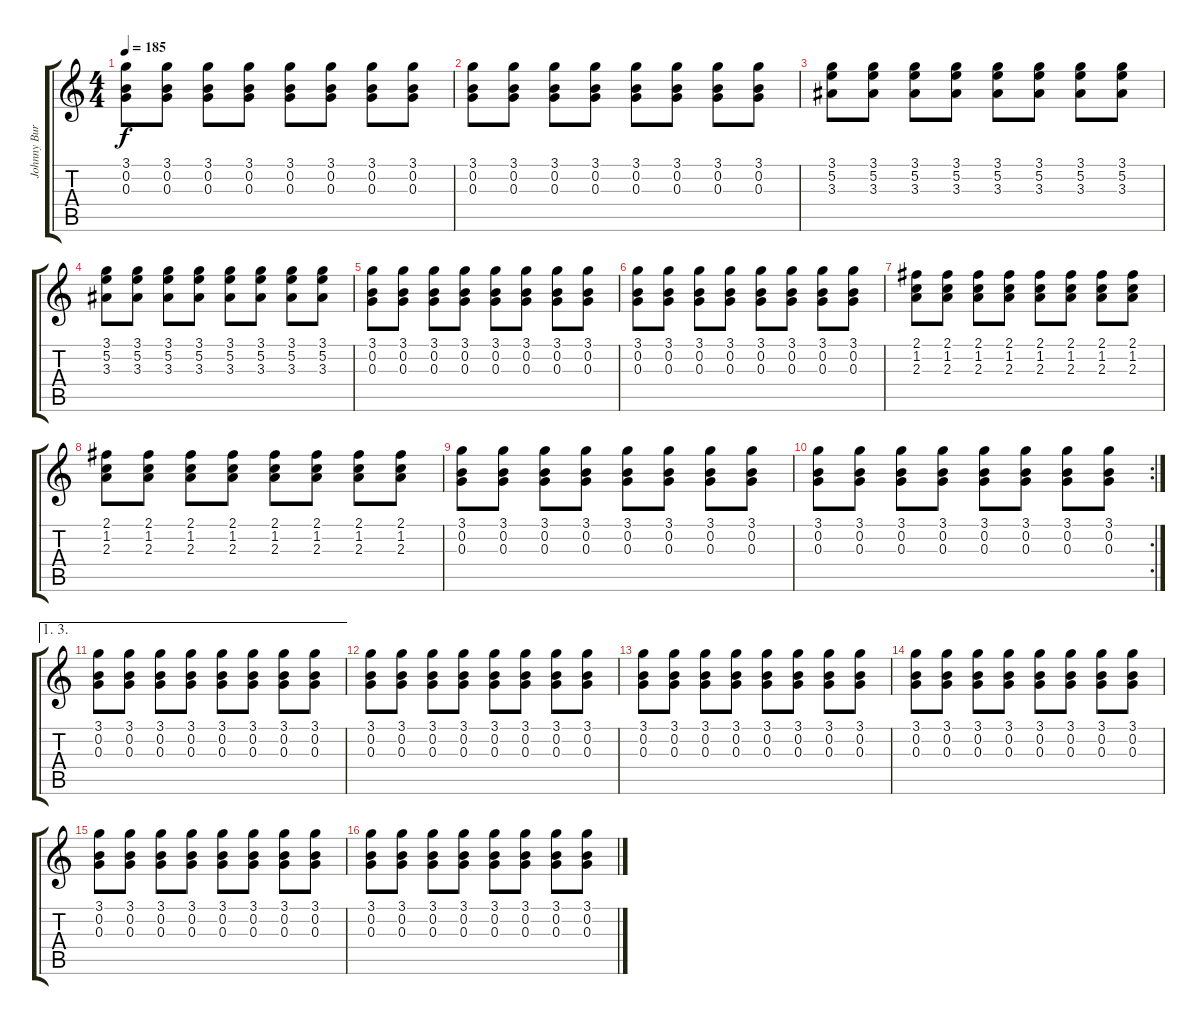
\track ("Johnny Burnette" "Johnny Bur") {instrument acousticguitarsteel}
\staff {score tabs}
\tuning (E4 B3 G3 D3 A2 E2) {hide}
\ts (4 4)
\tempo 185
\clef g2
\ks c
(3.1 0.2 0.3).8{dy f} (3.1 0.2 0.3).8 (3.1 0.2 0.3).8 (3.1 0.2 0.3).8 (3.1 0.2 0.3).8 (3.1 0.2 0.3).8 (3.1 0.2 0.3).8 (3.1 0.2 0.3).8 |
(3.1 0.2 0.3).8 (3.1 0.2 0.3).8 (3.1 0.2 0.3).8 (3.1 0.2 0.3).8 (3.1 0.2 0.3).8 (3.1 0.2 0.3).8 (3.1 0.2 0.3).8 (3.1 0.2 0.3).8 |
(3.1 5.2 3.3).8 (3.1 5.2 3.3).8 (3.1 5.2 3.3).8 (3.1 5.2 3.3).8 (3.1 5.2 3.3).8 (3.1 5.2 3.3).8 (3.1 5.2 3.3).8 (3.1 5.2 3.3).8 |
(3.1 5.2 3.3).8 (3.1 5.2 3.3).8 (3.1 5.2 3.3).8 (3.1 5.2 3.3).8 (3.1 5.2 3.3).8 (3.1 5.2 3.3).8 (3.1 5.2 3.3).8 (3.1 5.2 3.3).8 |
(3.1 0.2 0.3).8 (3.1 0.2 0.3).8 (3.1 0.2 0.3).8 (3.1 0.2 0.3).8 (3.1 0.2 0.3).8 (3.1 0.2 0.3).8 (3.1 0.2 0.3).8 (3.1 0.2 0.3).8 |
(3.1 0.2 0.3).8 (3.1 0.2 0.3).8 (3.1 0.2 0.3).8 (3.1 0.2 0.3).8 (3.1 0.2 0.3).8 (3.1 0.2 0.3).8 (3.1 0.2 0.3).8 (3.1 0.2 0.3).8 |
(2.1 1.2 2.3).8 (2.1 1.2 2.3).8 (2.1 1.2 2.3).8 (2.1 1.2 2.3).8 (2.1 1.2 2.3).8 (2.1 1.2 2.3).8 (2.1 1.2 2.3).8 (2.1 1.2 2.3).8 |
(2.1 1.2 2.3).8 (2.1 1.2 2.3).8 (2.1 1.2 2.3).8 (2.1 1.2 2.3).8 (2.1 1.2 2.3).8 (2.1 1.2 2.3).8 (2.1 1.2 2.3).8 (2.1 1.2 2.3).8 |
(3.1 0.2 0.3).8 (3.1 0.2 0.3).8 (3.1 0.2 0.3).8 (3.1 0.2 0.3).8 (3.1 0.2 0.3).8 (3.1 0.2 0.3).8 (3.1 0.2 0.3).8 (3.1 0.2 0.3).8 |
\rc 2
(3.1 0.2 0.3).8 (3.1 0.2 0.3).8 (3.1 0.2 0.3).8 (3.1 0.2 0.3).8 (3.1 0.2 0.3).8 (3.1 0.2 0.3).8 (3.1 0.2 0.3).8 (3.1 0.2 0.3).8 |
\ae (1 3)
(3.1 0.2 0.3).8 (3.1 0.2 0.3).8 (3.1 0.2 0.3).8 (3.1 0.2 0.3).8 (3.1 0.2 0.3).8 (3.1 0.2 0.3).8 (3.1 0.2 0.3).8 (3.1 0.2 0.3).8 |
(3.1 0.2 0.3).8 (3.1 0.2 0.3).8 (3.1 0.2 0.3).8 (3.1 0.2 0.3).8 (3.1 0.2 0.3).8 (3.1 0.2 0.3).8 (3.1 0.2 0.3).8 (3.1 0.2 0.3).8 |
(3.1 0.2 0.3).8 (3.1 0.2 0.3).8 (3.1 0.2 0.3).8 (3.1 0.2 0.3).8 (3.1 0.2 0.3).8 (3.1 0.2 0.3).8 (3.1 0.2 0.3).8 (3.1 0.2 0.3).8 |
(3.1 0.2 0.3).8 (3.1 0.2 0.3).8 (3.1 0.2 0.3).8 (3.1 0.2 0.3).8 (3.1 0.2 0.3).8 (3.1 0.2 0.3).8 (3.1 0.2 0.3).8 (3.1 0.2 0.3).8 |
(3.1 0.2 0.3).8 (3.1 0.2 0.3).8 (3.1 0.2 0.3).8 (3.1 0.2 0.3).8 (3.1 0.2 0.3).8 (3.1 0.2 0.3).8 (3.1 0.2 0.3).8 (3.1 0.2 0.3).8 |
(3.1 0.2 0.3).8 (3.1 0.2 0.3).8 (3.1 0.2 0.3).8 (3.1 0.2 0.3).8 (3.1 0.2 0.3).8 (3.1 0.2 0.3).8 (3.1 0.2 0.3).8 (3.1 0.2 0.3).8
